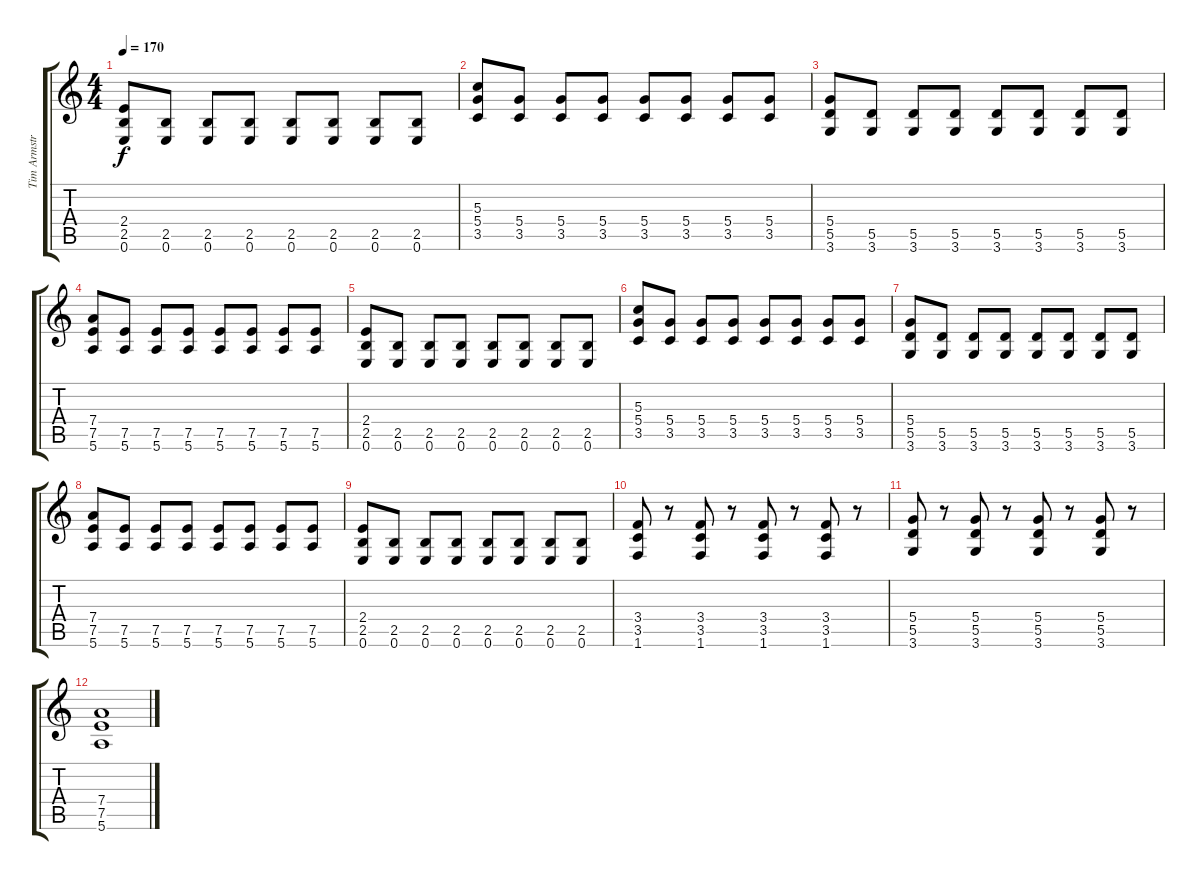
\track ("Tim Armstrong" "Tim Armstr") {instrument distortionguitar}
\staff {score tabs}
\tuning (E4 B3 G3 D3 A2 E2) {hide}
\ts (4 4)
\tempo 170
\clef g2
\ks c
(2.4 2.5 0.6).8{dy f} (2.5 0.6).8 (2.5 0.6).8 (2.5 0.6).8 (2.5 0.6).8 (2.5 0.6).8 (2.5 0.6).8 (2.5 0.6).8 |
(5.3 5.4 3.5).8{volume 13} (5.4 3.5).8 (5.4 3.5).8 (5.4 3.5).8 (5.4 3.5).8 (5.4 3.5).8 (5.4 3.5).8 (5.4 3.5).8 |
(5.4 5.5 3.6).8 (5.5 3.6).8 (5.5 3.6).8 (5.5 3.6).8 (5.5 3.6).8 (5.5 3.6).8 (5.5 3.6).8 (5.5 3.6).8 |
(7.4 7.5 5.6).8 (7.5 5.6).8 (7.5 5.6).8 (7.5 5.6).8 (7.5 5.6).8 (7.5 5.6).8 (7.5 5.6).8 (7.5 5.6).8 |
(2.4 2.5 0.6).8 (2.5 0.6).8 (2.5 0.6).8 (2.5 0.6).8 (2.5 0.6).8 (2.5 0.6).8 (2.5 0.6).8 (2.5 0.6).8 |
(5.3 5.4 3.5).8 (5.4 3.5).8 (5.4 3.5).8 (5.4 3.5).8 (5.4 3.5).8 (5.4 3.5).8 (5.4 3.5).8 (5.4 3.5).8 |
(5.4 5.5 3.6).8 (5.5 3.6).8 (5.5 3.6).8 (5.5 3.6).8 (5.5 3.6).8 (5.5 3.6).8 (5.5 3.6).8 (5.5 3.6).8 |
(7.4 7.5 5.6).8 (7.5 5.6).8 (7.5 5.6).8 (7.5 5.6).8 (7.5 5.6).8 (7.5 5.6).8 (7.5 5.6).8 (7.5 5.6).8 |
(2.4 2.5 0.6).8 (2.5 0.6).8 (2.5 0.6).8 (2.5 0.6).8 (2.5 0.6).8 (2.5 0.6).8 (2.5 0.6).8 (2.5 0.6).8 |
(3.4 3.5 1.6).8 r.8 (3.4 3.5 1.6).8 r.8 (3.4 3.5 1.6).8 r.8 (3.4 3.5 1.6).8 r.8 |
(5.4 5.5 3.6).8 r.8 (5.4 5.5 3.6).8 r.8 (5.4 5.5 3.6).8 r.8 (5.4 5.5 3.6).8 r.8 |
(7.4 7.5 5.6).1
